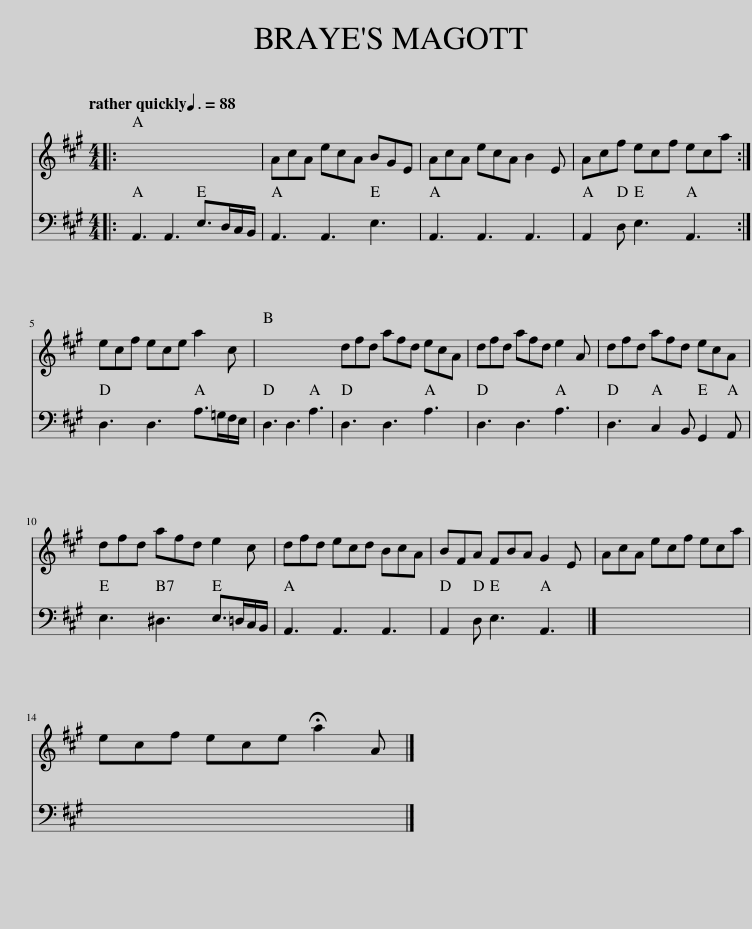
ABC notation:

X:1
%%score 1 2
L:1/8
Q:3/8=88
M:4/4
I:linebreak $
K:A
V:1 treble
V:2 bass
V:1
|: x9 | AcA ecA BGE | AcA ecA B2 E | Acf ecf eca :|$ ecf ece a2 c | %5
 x9 | dfd afd ecA | dfd afd e2 A | dfd afd ecA |$ dfd afd e2 c | %10
 dfd ecd BcA | BFA FBA G2 E | AcA ecf eca |$ ecf ece !fermata!a2 A |] %14
V:2
|: A,,3 A,,3 E,>D,C,/B,,/ | A,,3 A,,3 E,3 | A,,3 A,,3 A,,3 | A,,2 D, E,3 A,,3 :|$ D,3 D,3 A,>=G,F,/E,/ | %5
 D,3 D,3 A,3 | D,3 D,3 A,3 | D,3 D,3 A,3 | D,3 C,2 B,, G,,2 A,, |$ E,3 ^D,3 E,>=D,C,/B,,/ | %10
 A,,3 A,,3 A,,3 | A,,2 D, E,3 A,,3 | x9 |$ x9 |] %14
